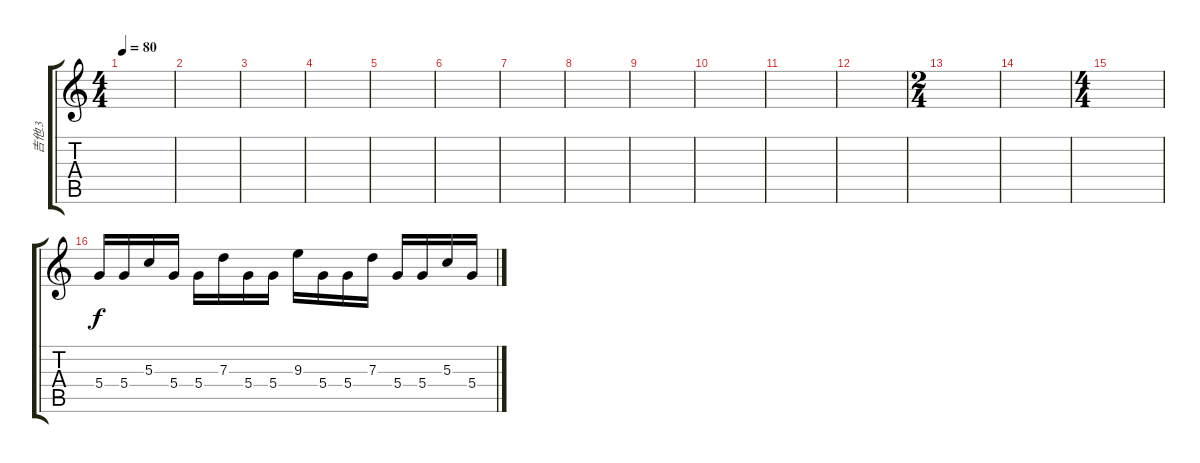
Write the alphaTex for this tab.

\track ("吉他.3" "吉他.3") {instrument electricbassfinger}
\staff {score tabs}
\tuning (E4 B3 G3 D3 A2 E2) {hide}
\ts (4 4)
\tempo 80
\clef g2
\ks c
|
|
|
|
|
|
|
|
|
|
|
|
\ts (2 4)
|
|
\ts (4 4)
|
5.4.16 5.4.16 5.3.16 5.4.16 5.4.16 7.3.16 5.4.16 5.4.16 9.3.16 5.4.16 5.4.16 7.3.16 5.4.16 5.4.16 5.3.16 5.4.16
